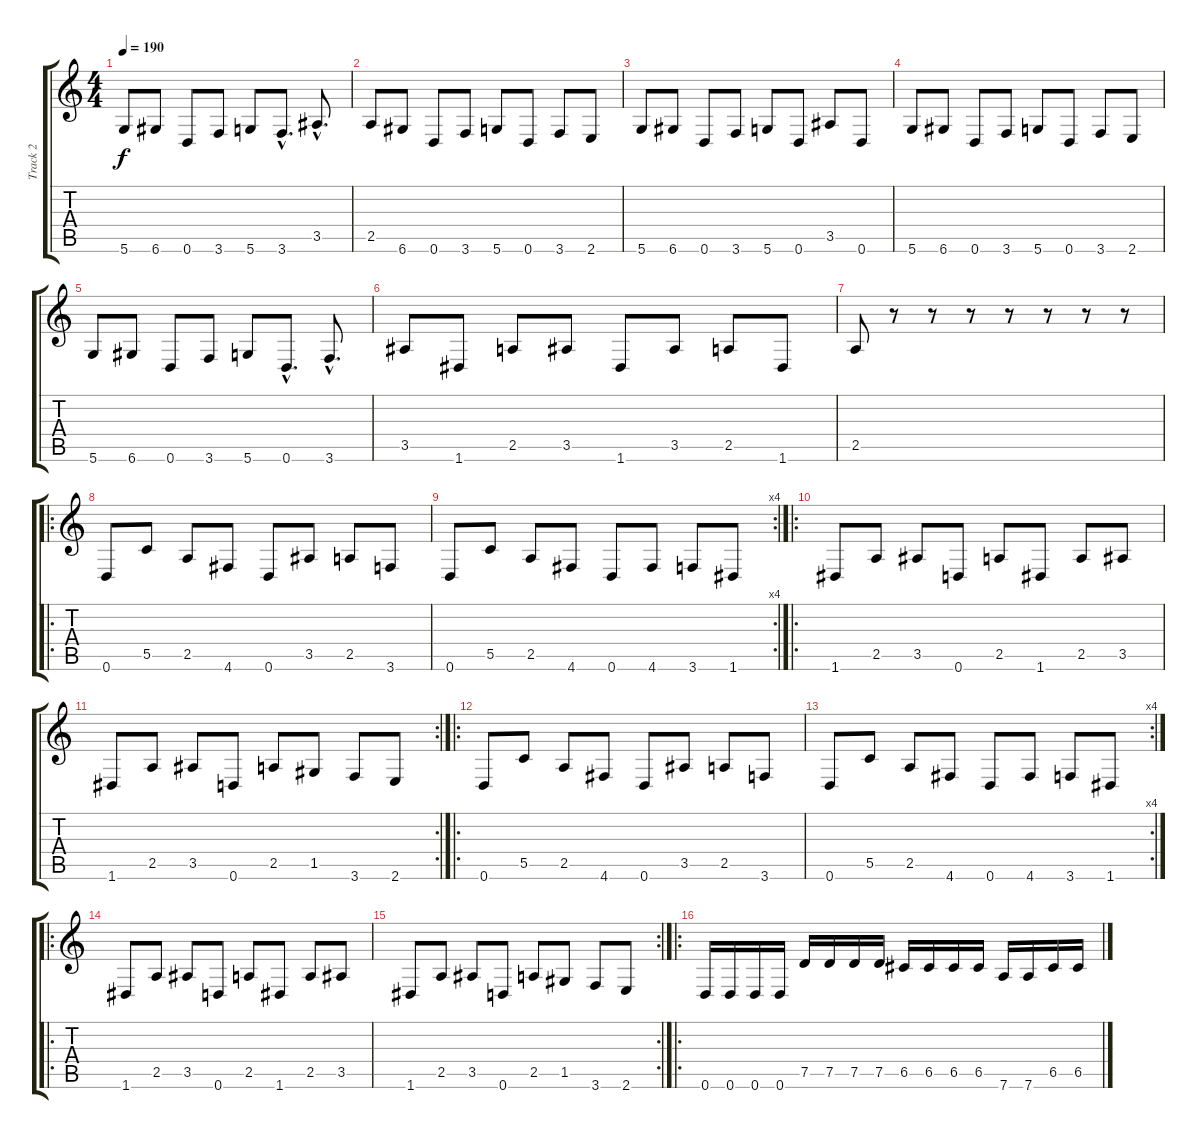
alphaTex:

\track ("Track 2" "Track 2") {instrument distortionguitar}
\staff {score tabs}
\tuning (D4 A3 F3 C3 G2 D2) {hide}
\ts (4 4)
\tempo 190
\clef g2
\ks c
5.6.8{dy f} 6.6.8 0.6.8 3.6.8 5.6.8 3.6{hac}.8{d} 3.5{hac}.8{d} |
2.5.8 6.6.8 0.6.8 3.6.8 5.6.8 0.6.8 3.6.8 2.6.8 |
5.6.8 6.6.8 0.6.8 3.6.8 5.6.8 0.6.8 3.5.8 0.6.8 |
5.6.8 6.6.8 0.6.8 3.6.8 5.6.8 0.6.8 3.6.8 2.6.8 |
5.6.8 6.6.8 0.6.8 3.6.8 5.6.8 0.6{hac}.8{d} 3.6{hac}.8{d} |
3.5.8 1.6.8 2.5.8 3.5.8 1.6.8 3.5.8 2.5.8 1.6.8 |
2.5.8 r.8 r.8 r.8 r.8 r.8 r.8 r.8 |
\ro
0.6.8 5.5.8 2.5.8 4.6.8 0.6.8 3.5.8 2.5.8 3.6.8 |
\rc 4
0.6.8 5.5.8 2.5.8 4.6.8 0.6.8 4.6.8 3.6.8 1.6.8 |
\ro
1.6.8 2.5.8 3.5.8 0.6.8 2.5.8 1.6.8 2.5.8 3.5.8 |
\rc 2
1.6.8 2.5.8 3.5.8 0.6.8 2.5.8 1.5.8 3.6.8 2.6.8 |
\ro
0.6.8 5.5.8 2.5.8 4.6.8 0.6.8 3.5.8 2.5.8 3.6.8 |
\rc 4
0.6.8 5.5.8 2.5.8 4.6.8 0.6.8 4.6.8 3.6.8 1.6.8 |
\ro
1.6.8 2.5.8 3.5.8 0.6.8 2.5.8 1.6.8 2.5.8 3.5.8 |
\rc 2
1.6.8 2.5.8 3.5.8 0.6.8 2.5.8 1.5.8 3.6.8 2.6.8 |
\ro
0.6.16 0.6.16 0.6.16 0.6.16 7.5.16 7.5.16 7.5.16 7.5.16 6.5.16 6.5.16 6.5.16 6.5.16 7.6.16 7.6.16 6.5.16 6.5.16
